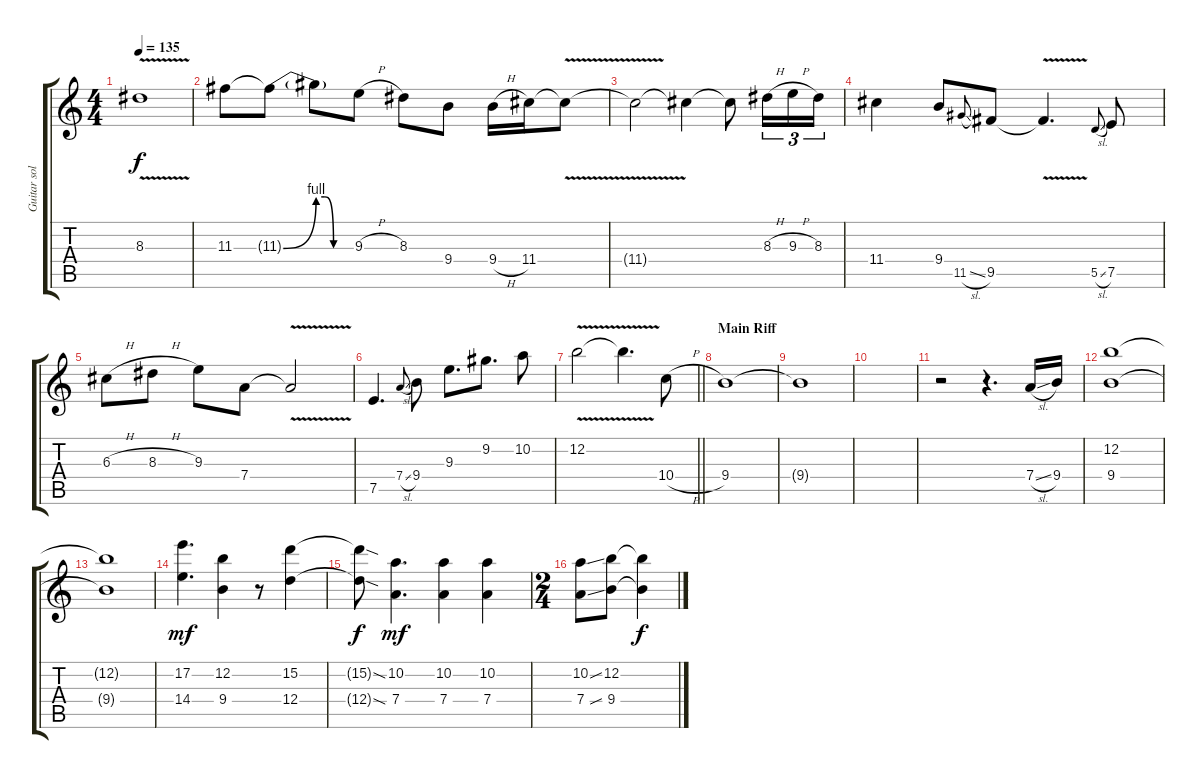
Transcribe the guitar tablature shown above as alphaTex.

\track ("Guitar solo" "Guitar sol") {instrument electricguitarjazz}
\staff {score tabs}
\tuning (E4 B3 G3 D3 A2 E2) {hide}
\ts (4 4)
\tempo 135
\clef g2
\ks c
8.3{v t}.1{dy f} |
11.3.8 11.3{be (bend 0 0 60 4) t}.8 11.3{be (custom 0 4 15 4 30 0 60 0) t}.8 9.3{h}.8 8.3.8 9.4.8 9.4{h}.16 11.4.16 11.4{v t}.8 |
11.4{t}.2 11.4{t}.4 11.4{t}.8 8.3{h}.16{tu (3 2)} 9.3{h}.16{tu (3 2)} 8.3.16{tu (3 2)} |
11.4.4 9.4.8 11.5{sl}.8{gr onbeat} 9.5.8 9.5{v t}.4{d} 5.5{sl}.8{gr onbeat} 7.5.8 |
6.3{h}.8 8.3{h}.8 9.3.8 7.4.8 7.4{v t}.2 |
7.5.4{d} 7.4{sl}.8{gr onbeat} 9.4.8 9.3.8{d} 9.2.8{d} 10.2.8 |
\barLineRight lightlight
12.2{v}.2 12.2{t}.4{d} 10.4{h}.8 |
\section ("" "Main Riff")
9.4.1 |
9.4{t}.1 |
|
r.2 r.4{d} 7.4{sl}.16 9.4.16 |
(12.2 9.4).1 |
(12.2{t} 9.4{t}).1 |
(17.2 14.4).4{d dy mf} (12.2 9.4).4 r.8 (15.2 12.4).4 |
(15.2{sod t} 12.4{sod t}).8{dy f} (10.2 7.4).4{d dy mf} (10.2 7.4).4 (10.2 7.4).4 |
\ts (2 4)
(10.2{ss} 7.4{ss}).8 (12.2 9.4).8 (12.2{t} 9.4{t}).4{dy f}
